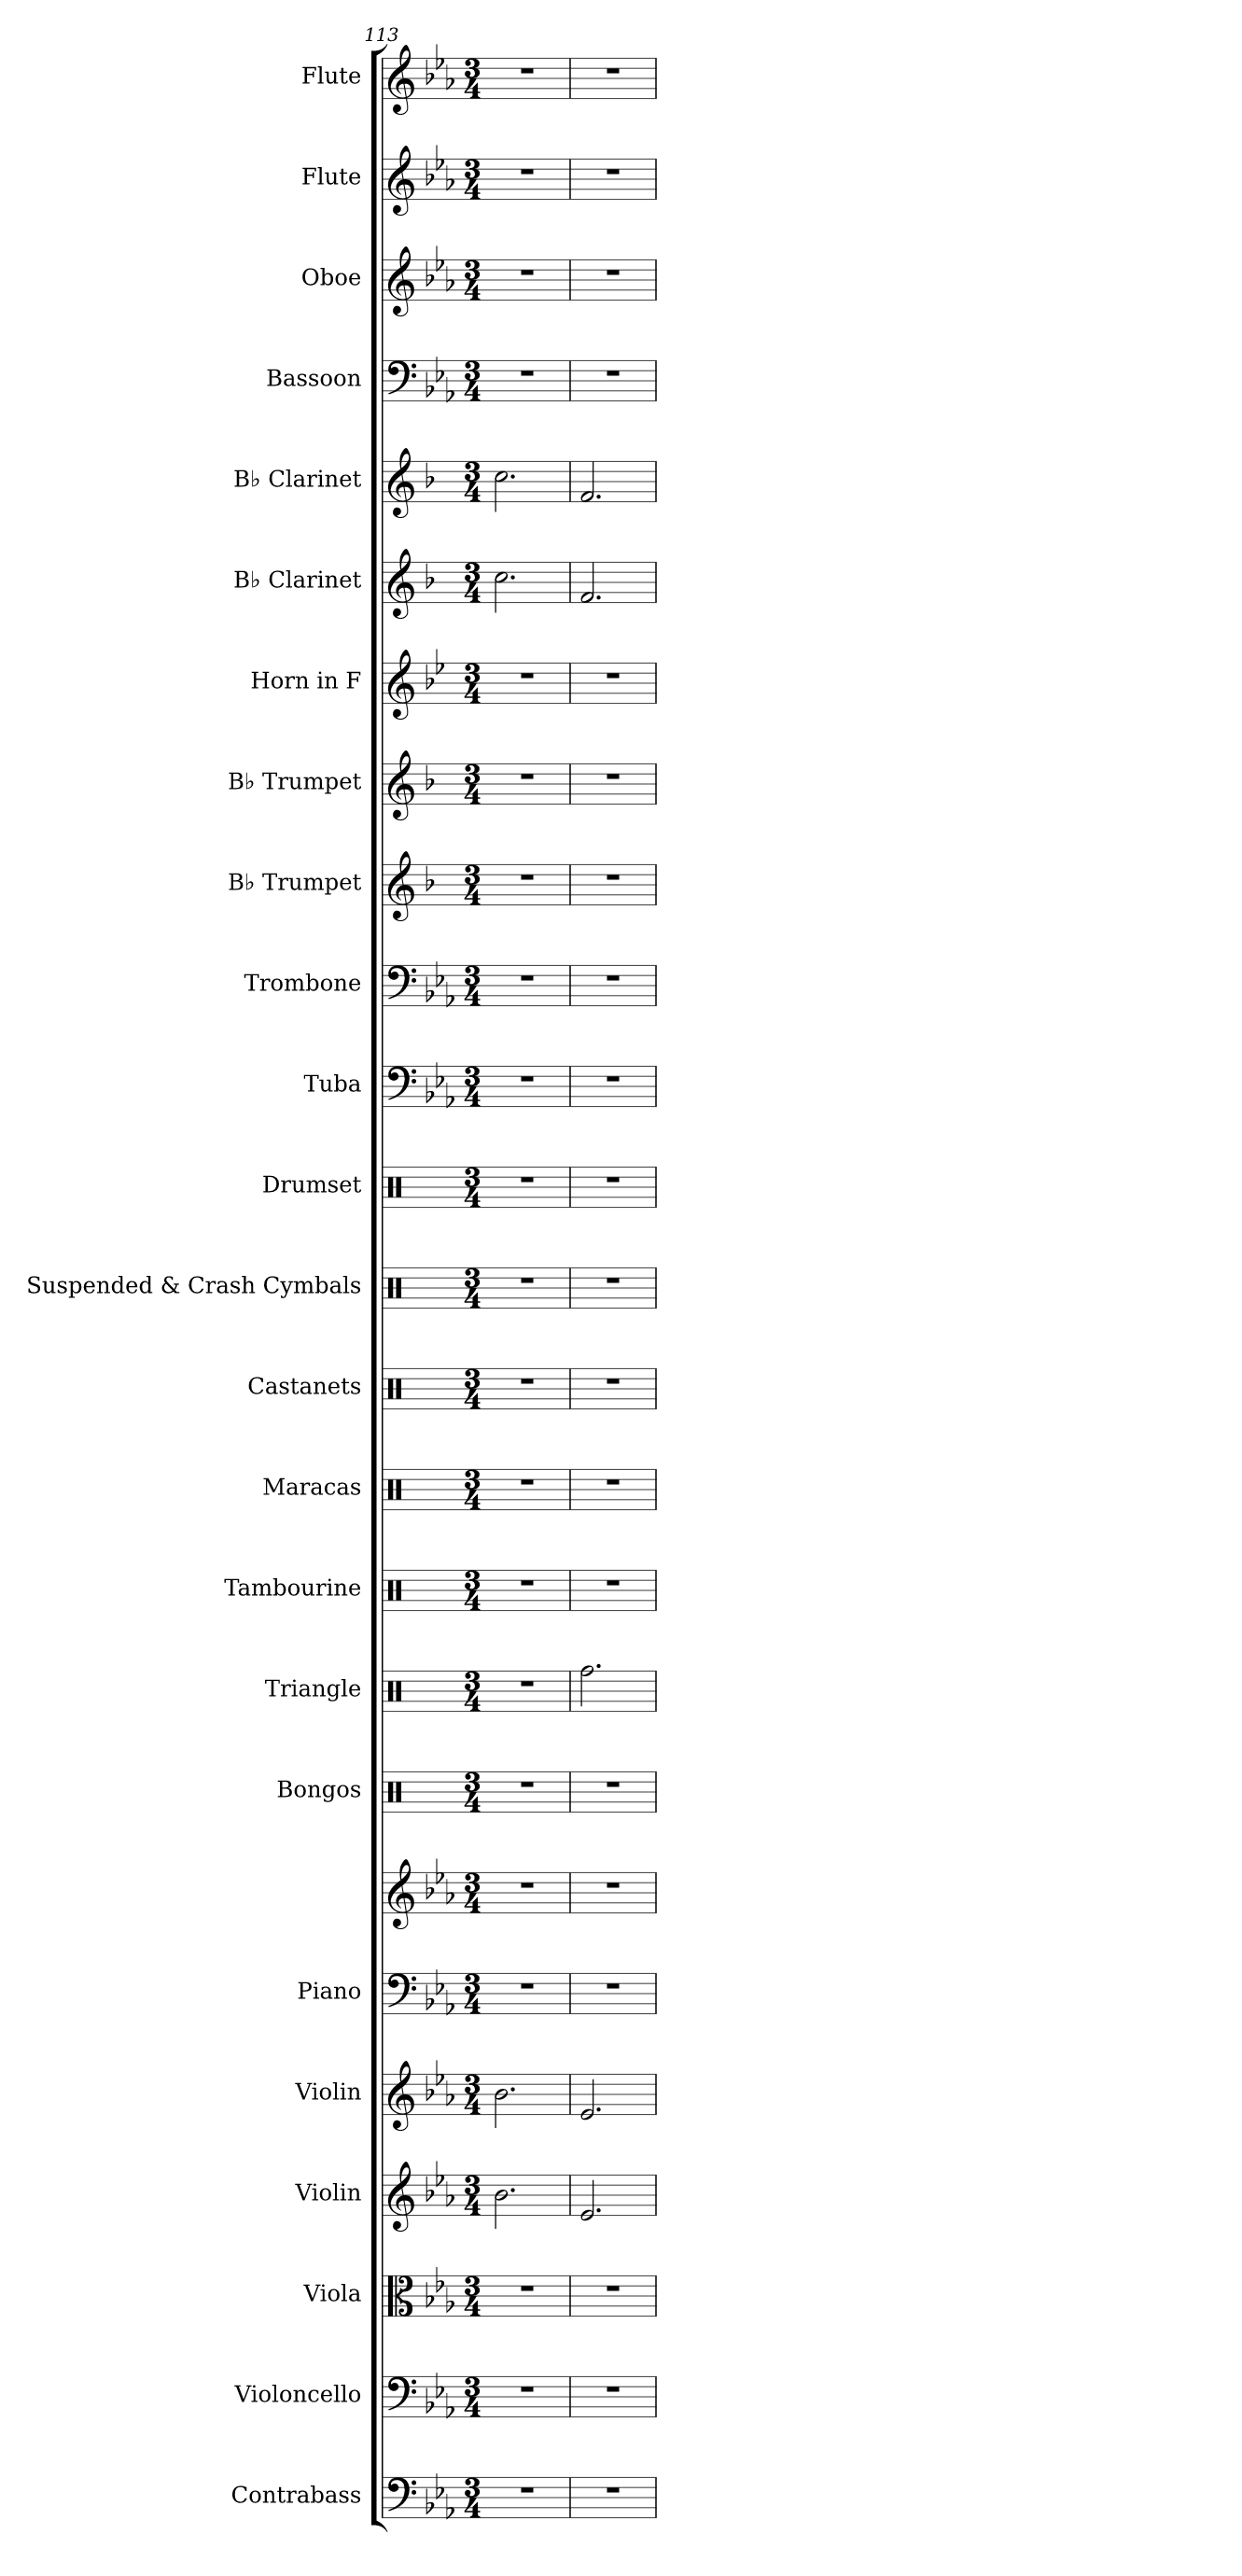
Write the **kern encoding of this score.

**kern	**kern	**kern	**kern	**kern	**kern	**kern	**kern	**kern	**kern	**kern	**kern	**kern	**kern	**kern	**kern	**kern	**kern	**kern	**kern	**kern	**kern	**kern	**kern	**kern
*part24	*part23	*part22	*part21	*part20	*part19	*part19	*part18	*part17	*part16	*part15	*part14	*part13	*part12	*part11	*part10	*part9	*part8	*part7	*part6	*part5	*part4	*part3	*part2	*part1
*staff25	*staff24	*staff23	*staff22	*staff21	*staff20	*staff19	*staff18	*staff17	*staff16	*staff15	*staff14	*staff13	*staff12	*staff11	*staff10	*staff9	*staff8	*staff7	*staff6	*staff5	*staff4	*staff3	*staff2	*staff1
*I"Contrabass	*I"Violoncello	*I"Viola	*I"Violin	*I"Violin	*I"Piano	*	*I"Bongos	*I"Triangle	*I"Tambourine	*I"Maracas	*I"Castanets	*I"Suspended &amp; Crash Cymbals	*I"Drumset	*I"Tuba	*I"Trombone	*I"B♭ Trumpet	*I"B♭ Trumpet	*I"Horn in F	*I"B♭ Clarinet	*I"B♭ Clarinet	*I"Bassoon	*I"Oboe	*I"Flute	*I"Flute
*I'Cb.	*I'Vc.	*I'Vla.	*I'Vln.	*I'Vln.	*I'Pno.	*	*I'Bon.	*I'Trgl.	*I'Tamb.	*I'Mrcs.	*I'Cst.	*I'Cym.	*I'D. Set	*I'Tba.	*I'Tbn.	*I'B♭ Tpt.	*I'B♭ Tpt.	*	*I'B♭ Cl.	*I'B♭ Cl.	*I'Bsn.	*I'Ob.	*I'Fl.	*I'Fl.
*clefF4	*clefF4	*clefC3	*clefG2	*clefG2	*clefF4	*clefG2	*clefX	*clefX	*clefX	*clefX	*clefX	*clefX	*clefX	*clefF4	*clefF4	*clefG2	*clefG2	*clefG2	*clefG2	*clefG2	*clefF4	*clefG2	*clefG2	*clefG2
*ITrd7c12	*	*	*	*	*	*	*	*	*	*	*	*	*	*	*	*ITrd1c2	*ITrd1c2	*ITrd4c7	*ITrd1c2	*ITrd1c2	*	*	*	*
*k[b-e-a-]	*k[b-e-a-]	*k[b-e-a-]	*k[b-e-a-]	*k[b-e-a-]	*k[b-e-a-]	*k[b-e-a-]	*k[]	*k[]	*k[]	*k[]	*k[]	*k[]	*k[]	*k[b-e-a-]	*k[b-e-a-]	*k[b-e-a-]	*k[b-e-a-]	*k[b-e-a-]	*k[b-e-a-]	*k[b-e-a-]	*k[b-e-a-]	*k[b-e-a-]	*k[b-e-a-]	*k[b-e-a-]
*M3/4	*M3/4	*M3/4	*M3/4	*M3/4	*M3/4	*M3/4	*M3/4	*M3/4	*M3/4	*M3/4	*M3/4	*M3/4	*M3/4	*M3/4	*M3/4	*M3/4	*M3/4	*M3/4	*M3/4	*M3/4	*M3/4	*M3/4	*M3/4	*M3/4
=113	=113	=113	=113	=113	=113	=113	=113	=113	=113	=113	=113	=113	=113	=113	=113	=113	=113	=113	=113	=113	=113	=113	=113	=113
2.r	2.r	2.r	2.b-\	2.b-\	2.r	2.r	2.r	2.r	2.r	2.r	2.r	2.r	2.r	2.r	2.r	2.r	2.r	2.r	2.b-\	2.b-\	2.r	2.r	2.r	2.r
=114	=114	=114	=114	=114	=114	=114	=114	=114	=114	=114	=114	=114	=114	=114	=114	=114	=114	=114	=114	=114	=114	=114	=114	=114
2.r	2.r	2.r	2.e-/	2.e-/	2.r	2.r	2.r	2.Rff\	2.r	2.r	2.r	2.r	2.r	2.r	2.r	2.r	2.r	2.r	2.e-/	2.e-/	2.r	2.r	2.r	2.r
=	=	=	=	=	=	=	=	=	=	=	=	=	=	=	=	=	=	=	=	=	=	=	=	=
*-	*-	*-	*-	*-	*-	*-	*-	*-	*-	*-	*-	*-	*-	*-	*-	*-	*-	*-	*-	*-	*-	*-	*-	*-
